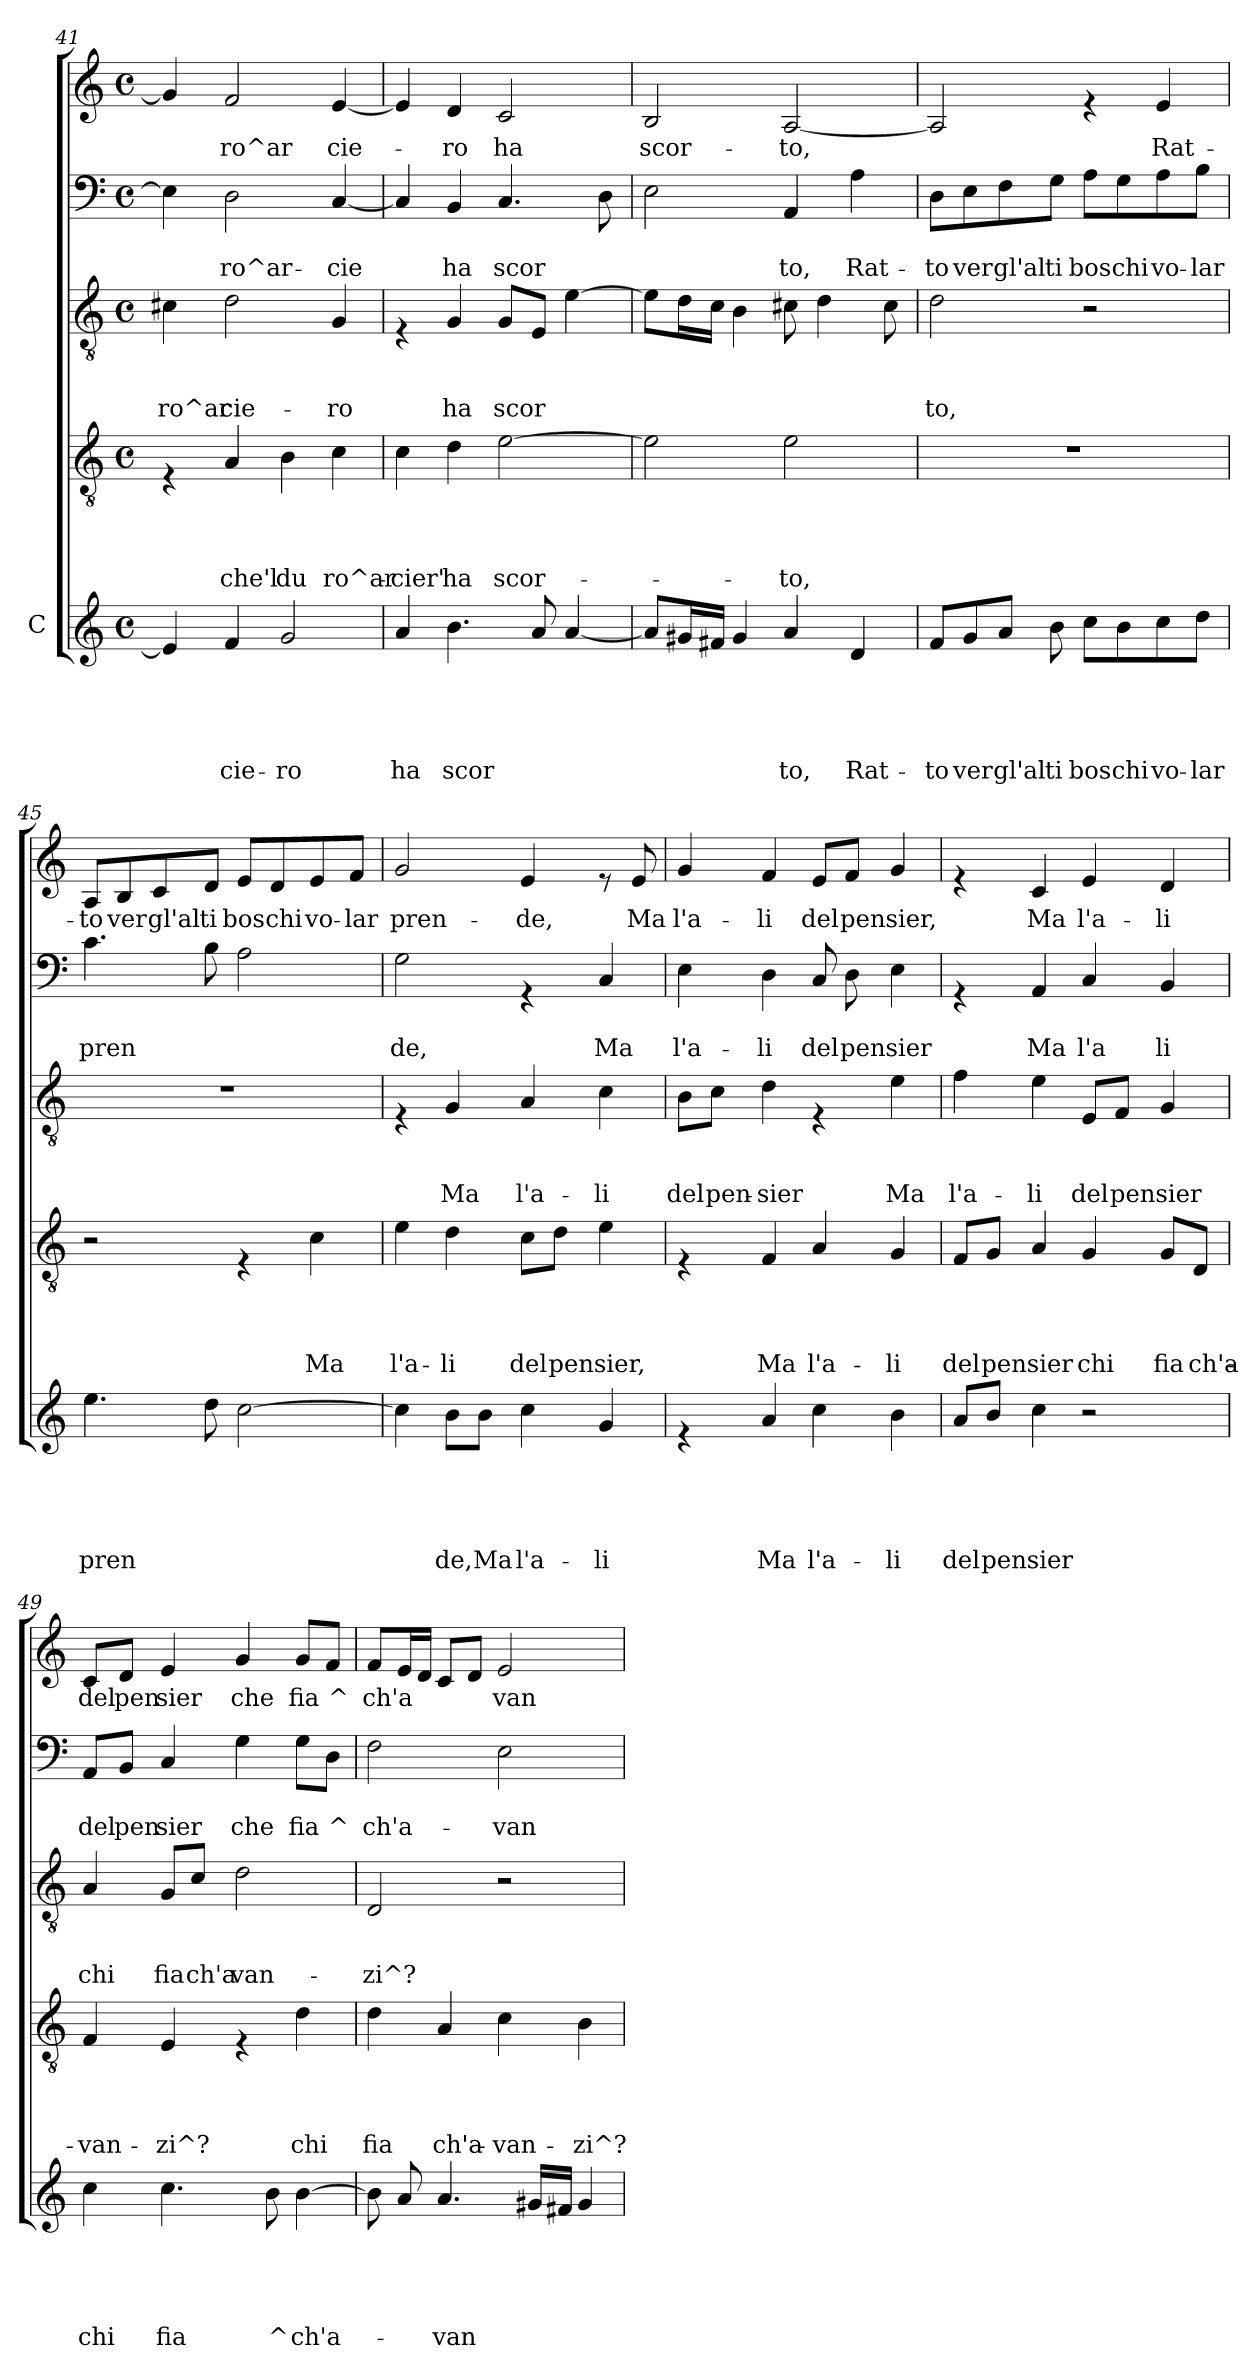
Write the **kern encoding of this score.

**kern	**text	**text	**text	**text	**text	**kern	**text	**text	**text	**text	**kern	**text	**text	**text	**kern	**text	**text	**kern	**text
*part5	*part5	*part5	*part5	*part5	*part5	*part4	*part4	*part4	*part4	*part4	*part3	*part3	*part3	*part3	*part2	*part2	*part2	*part1	*part1
*staff5	*staff5	*staff5	*staff5	*staff5	*staff5	*staff4	*staff4	*staff4	*staff4	*staff4	*staff3	*staff3	*staff3	*staff3	*staff2	*staff2	*staff2	*staff1	*staff1
*I"C	*	*	*	*	*	*	*	*	*	*	*	*	*	*	*	*	*	*	*
*clefG2	*	*	*	*	*	*clefGv2	*	*	*	*	*clefGv2	*	*	*	*clefF4	*	*	*clefG2	*
*k[]	*	*	*	*	*	*k[]	*	*	*	*	*k[]	*	*	*	*k[]	*	*	*k[]	*
*C:	*	*	*	*	*	*C:	*	*	*	*	*C:	*	*	*	*C:	*	*	*C:	*
*M4/4	*	*	*	*	*	*M4/4	*	*	*	*	*M4/4	*	*	*	*M4/4	*	*	*M4/4	*
*met(c)	*	*	*	*	*	*met(c)	*	*	*	*	*met(c)	*	*	*	*met(c)	*	*	*met(c)	*
=41	=41	=41	=41	=41	=41	=41	=41	=41	=41	=41	=41	=41	=41	=41	=41	=41	=41	=41	=41
!	!	!	!	!	!	!	!	!	!	!	!	!	!	!LO:LY:b	!	!	!	!	!
4e/]	.	.	.	.	.	4rE	.	.	.	.	4c#X\	.	.	-ro^ar	4E\]	.	.	4g/]	.
!	!	!	!	!	!LO:LY:b	!	!	!	!	!LO:LY:b	!	!	!	!LO:LY:b	!	!	!LO:LY:b	!	!LO:LY:b
4f/	.	.	.	.	-cie-	4A/	.	.	.	che'l	2d\	.	.	cie-	2D\	.	-ro^ar-	2f/	-ro^ar
!	!	!	!	!	!LO:LY:b	!	!	!	!	!LO:LY:b	!	!	!	!	!	!	!	!	!
2g/	.	.	.	.	-ro	4B\	.	.	.	du	.	.	.	.	.	.	.	.	.
!	!	!	!	!	!	!	!	!	!	!LO:LY:b	!	!	!	!LO:LY:b	!	!	!LO:LY:b	!	!LO:LY:b
.	.	.	.	.	.	4c\	.	.	.	ro^ar-	4G/	.	.	-ro	[<4C/	.	-cie	[<4e/	cie-
=42	=42	=42	=42	=42	=42	=42	=42	=42	=42	=42	=42	=42	=42	=42	=42	=42	=42	=42	=42
!	!	!	!	!	!LO:LY:b	!	!	!	!	!LO:LY:b	!	!	!	!	!	!	!	!	!
4a/	.	.	.	.	ha	4c\	.	.	.	-cier'	4rE	.	.	.	4C/]	.	.	4e/]	.
!	!	!	!	!	!LO:LY:b	!	!	!	!	!LO:LY:b	!	!	!	!LO:LY:b	!	!	!LO:LY:b	!	!LO:LY:b
4.b\	.	.	.	.	scor	4d\	.	.	.	ha	4G/	.	.	ha	4BB/	.	ha	4d/	-ro
!	!	!	!	!	!	!	!	!	!	!LO:LY:b	!	!	!	!LO:LY:b	!	!	!LO:LY:b	!	!LO:LY:b
.	.	.	.	.	.	[>2e\	.	.	.	scor-	8G/L	.	.	scor	4.C/	.	scor	2c/	ha
8a/	.	.	.	.	.	.	.	.	.	.	8E/J	.	.	.	.	.	.	.	.
[<4a/	.	.	.	.	.	.	.	.	.	.	[>4e\	.	.	.	.	.	.	.	.
.	.	.	.	.	.	.	.	.	.	.	.	.	.	.	8D\	.	.	.	.
=43	=43	=43	=43	=43	=43	=43	=43	=43	=43	=43	=43	=43	=43	=43	=43	=43	=43	=43	=43
!	!	!	!	!	!	!	!	!	!	!	!	!	!	!	!	!	!	!	!LO:LY:b
8a/L]	.	.	.	.	.	2e\]	.	.	.	.	8e\L]	.	.	.	2E\	.	.	2B/	scor-
16g#X/L	.	.	.	.	.	.	.	.	.	.	16d\L	.	.	.	.	.	.	.	.
16f#X/JJ	.	.	.	.	.	.	.	.	.	.	16c\JJ	.	.	.	.	.	.	.	.
4g#/	.	.	.	.	.	.	.	.	.	.	4B\	.	.	.	.	.	.	.	.
!	!	!	!	!	!LO:LY:b	!	!	!	!	!LO:LY:b	!	!	!	!	!	!	!LO:LY:b	!	!LO:LY:b
4a/	.	.	.	.	to,	2e\	.	.	.	-to,	8c#X\	.	.	.	4AA/	.	to,	[<2A/	-to,
.	.	.	.	.	.	.	.	.	.	.	4d\	.	.	.	.	.	.	.	.
!	!	!	!	!	!LO:LY:b	!	!	!	!	!	!	!	!	!	!	!	!LO:LY:b	!	!
4d/	.	.	.	.	Rat-	.	.	.	.	.	.	.	.	.	4A\	.	Rat-	.	.
.	.	.	.	.	.	.	.	.	.	.	8c#\	.	.	.	.	.	.	.	.
!!LO:LB:g=z
=44	=44	=44	=44	=44	=44	=44	=44	=44	=44	=44	=44	=44	=44	=44	=44	=44	=44	=44	=44
!	!	!	!	!	!LO:LY:b	!	!	!	!	!	!	!	!	!LO:LY:b	!	!	!LO:LY:b	!	!
8f/L	.	.	.	.	-to	1r	.	.	.	.	2d\	.	.	to,	8D\L	.	-to	2A/]	.
!	!	!	!	!	!LO:LY:b	!	!	!	!	!	!	!	!	!	!	!	!LO:LY:b	!	!
8g/	.	.	.	.	ver	.	.	.	.	.	.	.	.	.	8E\	.	ver	.	.
!	!	!	!	!	!LO:LY:b	!	!	!	!	!	!	!	!	!	!	!	!LO:LY:b	!	!
8a/J	.	.	.	.	gl'al	.	.	.	.	.	.	.	.	.	8F\	.	gl'al	.	.
!	!	!	!	!	!LO:LY:b	!	!	!	!	!	!	!	!	!	!	!	!LO:LY:b	!	!
8b\	.	.	.	.	ti	.	.	.	.	.	.	.	.	.	8G\J	.	ti	.	.
!	!	!	!	!	!LO:LY:b	!	!	!	!	!	!	!	!	!	!	!	!LO:LY:b	!	!
8cc\L	.	.	.	.	bos	.	.	.	.	.	2r	.	.	.	8A\L	.	bos	4re	.
!	!	!	!	!	!LO:LY:b	!	!	!	!	!	!	!	!	!	!	!	!LO:LY:b	!	!
8b\	.	.	.	.	chi	.	.	.	.	.	.	.	.	.	8G\	.	chi	.	.
!	!	!	!	!	!LO:LY:b	!	!	!	!	!	!	!	!	!	!	!	!LO:LY:b	!	!LO:LY:b
8cc\	.	.	.	.	vo-	.	.	.	.	.	.	.	.	.	8A\	.	vo-	4e/	Rat-
!	!	!	!	!	!LO:LY:b	!	!	!	!	!	!	!	!	!	!	!	!LO:LY:b	!	!
8dd\J	.	.	.	.	-lar	.	.	.	.	.	.	.	.	.	8B\J	.	-lar	.	.
=45	=45	=45	=45	=45	=45	=45	=45	=45	=45	=45	=45	=45	=45	=45	=45	=45	=45	=45	=45
!	!	!	!	!	!LO:LY:b	!	!	!	!	!	!	!	!	!	!	!	!LO:LY:b	!	!LO:LY:b
4.ee\	.	.	.	.	pren	2r	.	.	.	.	1r	.	.	.	4.c\	.	pren	8A/L	-to
!	!	!	!	!	!	!	!	!	!	!	!	!	!	!	!	!	!	!	!LO:LY:b
.	.	.	.	.	.	.	.	.	.	.	.	.	.	.	.	.	.	8B/	ver
!	!	!	!	!	!	!	!	!	!	!	!	!	!	!	!	!	!	!	!LO:LY:b
.	.	.	.	.	.	.	.	.	.	.	.	.	.	.	.	.	.	8c/	gl'al
!	!	!	!	!	!	!	!	!	!	!	!	!	!	!	!	!	!	!	!LO:LY:b
8dd\	.	.	.	.	.	.	.	.	.	.	.	.	.	.	8B\	.	.	8d/J	ti
!	!	!	!	!	!	!	!	!	!	!	!	!	!	!	!	!	!	!	!LO:LY:b
[>2cc\	.	.	.	.	.	4rE	.	.	.	.	.	.	.	.	2A\	.	.	8e/L	bos
!	!	!	!	!	!	!	!	!	!	!	!	!	!	!	!	!	!	!	!LO:LY:b
.	.	.	.	.	.	.	.	.	.	.	.	.	.	.	.	.	.	8d/	chi
!	!	!	!	!	!	!	!	!	!	!LO:LY:b	!	!	!	!	!	!	!	!	!LO:LY:b
.	.	.	.	.	.	4c\	.	.	.	Ma	.	.	.	.	.	.	.	8e/	vo-
!	!	!	!	!	!	!	!	!	!	!	!	!	!	!	!	!	!	!	!LO:LY:b
.	.	.	.	.	.	.	.	.	.	.	.	.	.	.	.	.	.	8f/J	-lar
=46	=46	=46	=46	=46	=46	=46	=46	=46	=46	=46	=46	=46	=46	=46	=46	=46	=46	=46	=46
!	!	!	!	!	!	!	!	!	!	!LO:LY:b	!	!	!	!	!	!	!LO:LY:b	!	!LO:LY:b
4cc\]	.	.	.	.	.	4e\	.	.	.	l'a-	4rE	.	.	.	2G\	.	de,	2g/	pren-
!	!	!	!	!	!LO:LY:b	!	!	!	!	!LO:LY:b	!	!	!	!LO:LY:b	!	!	!	!	!
8b\L	.	.	.	.	de,	4d\	.	.	.	-li	4G/	.	.	Ma	.	.	.	.	.
!	!	!	!	!	!LO:LY:b	!	!	!	!	!	!	!	!	!	!	!	!	!	!
8b\J	.	.	.	.	Ma	.	.	.	.	.	.	.	.	.	.	.	.	.	.
!	!	!	!	!	!LO:LY:b	!	!	!	!	!LO:LY:b	!	!	!	!LO:LY:b	!	!	!	!	!LO:LY:b
4cc\	.	.	.	.	l'a-	8c\L	.	.	.	del	4A/	.	.	l'a-	4rGG	.	.	4e/	-de,
!	!	!	!	!	!	!	!	!	!	!LO:LY:b	!	!	!	!	!	!	!	!	!
.	.	.	.	.	.	8d\J	.	.	.	pen	.	.	.	.	.	.	.	.	.
!	!	!	!	!	!LO:LY:b	!	!	!	!	!LO:LY:b	!	!	!	!LO:LY:b	!	!	!LO:LY:b	!	!
4g/	.	.	.	.	-li	4e\	.	.	.	sier,	4c\	.	.	-li	4C/	.	Ma	8re	.
!	!	!	!	!	!	!	!	!	!	!	!	!	!	!	!	!	!	!	!LO:LY:b
.	.	.	.	.	.	.	.	.	.	.	.	.	.	.	.	.	.	8e/	Ma
=47	=47	=47	=47	=47	=47	=47	=47	=47	=47	=47	=47	=47	=47	=47	=47	=47	=47	=47	=47
!	!	!	!	!	!	!	!	!	!	!	!	!	!	!LO:LY:b	!	!	!LO:LY:b	!	!LO:LY:b
4re	.	.	.	.	.	4rE	.	.	.	.	8B\L	.	.	del	4E\	.	l'a-	4g/	l'a-
!	!	!	!	!	!	!	!	!	!	!	!	!	!	!LO:LY:b	!	!	!	!	!
.	.	.	.	.	.	.	.	.	.	.	8c\J	.	.	pen-	.	.	.	.	.
!	!	!	!	!	!LO:LY:b	!	!	!	!	!LO:LY:b	!	!	!	!LO:LY:b	!	!	!LO:LY:b	!	!LO:LY:b
4a/	.	.	.	.	Ma	4F/	.	.	.	Ma	4d\	.	.	-sier	4D\	.	-li	4f/	-li
!	!	!	!	!	!LO:LY:b	!	!	!	!	!LO:LY:b	!	!	!	!	!	!	!LO:LY:b	!	!LO:LY:b
4cc\	.	.	.	.	l'a-	4A/	.	.	.	l'a-	4rE	.	.	.	8C/	.	del	8e/L	del
!	!	!	!	!	!	!	!	!	!	!	!	!	!	!	!	!	!LO:LY:b	!	!LO:LY:b
.	.	.	.	.	.	.	.	.	.	.	.	.	.	.	8D\	.	pen	8f/J	pen
!	!	!	!	!	!LO:LY:b	!	!	!	!	!LO:LY:b	!	!	!	!LO:LY:b	!	!	!LO:LY:b	!	!LO:LY:b
4b\	.	.	.	.	-li	4G/	.	.	.	-li	4e\	.	.	Ma	4E\	.	sier	4g/	sier,
!!LO:LB:g=z
=48	=48	=48	=48	=48	=48	=48	=48	=48	=48	=48	=48	=48	=48	=48	=48	=48	=48	=48	=48
!	!	!	!	!	!LO:LY:b	!	!	!	!	!LO:LY:b	!	!	!	!LO:LY:b	!	!	!	!	!
8a/L	.	.	.	.	del	8F/L	.	.	.	del	4f\	.	.	l'a-	4rGG	.	.	4re	.
!	!	!	!	!	!LO:LY:b	!	!	!	!	!LO:LY:b	!	!	!	!	!	!	!	!	!
8b/J	.	.	.	.	pen	8G/J	.	.	.	pen	.	.	.	.	.	.	.	.	.
!	!	!	!	!	!LO:LY:b	!	!	!	!	!LO:LY:b	!	!	!	!LO:LY:b	!	!	!LO:LY:b	!	!LO:LY:b
4cc\	.	.	.	.	sier	4A/	.	.	.	sier	4e\	.	.	-li	4AA/	.	Ma	4c/	Ma
!	!	!	!	!	!	!	!	!	!	!LO:LY:b	!	!	!	!LO:LY:b	!	!	!LO:LY:b	!	!LO:LY:b
2r	.	.	.	.	.	4G/	.	.	.	chi	8E/L	.	.	del	4C/	.	l'a	4e/	l'a-
!	!	!	!	!	!	!	!	!	!	!	!	!	!	!LO:LY:b	!	!	!	!	!
.	.	.	.	.	.	.	.	.	.	.	8F/J	.	.	pen	.	.	.	.	.
!	!	!	!	!	!	!	!	!	!	!LO:LY:b	!	!	!	!LO:LY:b	!	!	!LO:LY:b	!	!LO:LY:b
.	.	.	.	.	.	8G/L	.	.	.	fia	4G/	.	.	sier	4BB/	.	li	4d/	-li
!	!	!	!	!	!	!	!	!	!	!LO:LY:b	!	!	!	!	!	!	!	!	!
.	.	.	.	.	.	8D/J	.	.	.	ch'a-	.	.	.	.	.	.	.	.	.
=49	=49	=49	=49	=49	=49	=49	=49	=49	=49	=49	=49	=49	=49	=49	=49	=49	=49	=49	=49
!	!	!	!	!	!LO:LY:b	!	!	!	!	!LO:LY:b	!	!	!	!LO:LY:b	!	!	!LO:LY:b	!	!LO:LY:b
4cc\	.	.	.	.	chi	4F/	.	.	.	-van-	4A/	.	.	chi	8AA/L	.	del	8c/L	del
!	!	!	!	!	!	!	!	!	!	!	!	!	!	!	!	!	!LO:LY:b	!	!LO:LY:b
.	.	.	.	.	.	.	.	.	.	.	.	.	.	.	8BB/J	.	pen	8d/J	pen
!	!	!	!	!	!LO:LY:b	!	!	!	!	!LO:LY:b	!	!	!	!LO:LY:b	!	!	!LO:LY:b	!	!LO:LY:b
4.cc\	.	.	.	.	fia	4E/	.	.	.	-zi^?	8G/L	.	.	fia	4C/	.	sier	4e/	sier
!	!	!	!	!	!	!	!	!	!	!	!	!	!	!LO:LY:b	!	!	!	!	!
.	.	.	.	.	.	.	.	.	.	.	8c/J	.	.	ch'a	.	.	.	.	.
!	!	!	!	!	!	!	!	!	!	!	!	!	!	!LO:LY:b	!	!	!LO:LY:b	!	!LO:LY:b
.	.	.	.	.	.	4rE	.	.	.	.	2d\	.	.	van-	4G\	.	che	4g/	che
!	!	!	!	!	!LO:LY:b	!	!	!	!	!	!	!	!	!	!	!	!	!	!
8b\	.	.	.	.	^	.	.	.	.	.	.	.	.	.	.	.	.	.	.
!	!	!	!	!	!LO:LY:b	!	!	!	!	!LO:LY:b	!	!	!	!	!	!	!LO:LY:b	!	!LO:LY:b
[>4b\	.	.	.	.	ch'a-	4d\	.	.	.	chi	.	.	.	.	8G\L	.	fia	8g/L	fia
!	!	!	!	!	!	!	!	!	!	!	!	!	!	!	!	!	!LO:LY:b	!	!LO:LY:b
.	.	.	.	.	.	.	.	.	.	.	.	.	.	.	8D\J	.	^	8f/J	^
=50	=50	=50	=50	=50	=50	=50	=50	=50	=50	=50	=50	=50	=50	=50	=50	=50	=50	=50	=50
!	!	!	!	!	!	!	!	!	!	!LO:LY:b	!	!	!	!LO:LY:b	!	!	!LO:LY:b	!	!LO:LY:b
8b\]	.	.	.	.	.	4d\	.	.	.	fia	2D/	.	.	-zi^?	2F\	.	ch'a-	8f/L	ch'a
8a/	.	.	.	.	.	.	.	.	.	.	.	.	.	.	.	.	.	16e/L	.
.	.	.	.	.	.	.	.	.	.	.	.	.	.	.	.	.	.	16d/JJ	.
!	!	!	!	!	!LO:LY:b	!	!	!	!	!LO:LY:b	!	!	!	!	!	!	!	!	!
4.a/	.	.	.	.	-van	4A/	.	.	.	ch'a-	.	.	.	.	.	.	.	8c/L	.
.	.	.	.	.	.	.	.	.	.	.	.	.	.	.	.	.	.	8d/J	.
!	!	!	!	!	!	!	!	!	!	!LO:LY:b	!	!	!	!	!	!	!LO:LY:b	!	!LO:LY:b
.	.	.	.	.	.	4c\	.	.	.	-van-	2r	.	.	.	2E\	.	-van-	2e/	van-
16g#X/LL	.	.	.	.	.	.	.	.	.	.	.	.	.	.	.	.	.	.	.
16f#X/JJ	.	.	.	.	.	.	.	.	.	.	.	.	.	.	.	.	.	.	.
!	!	!	!	!	!	!	!	!	!	!LO:LY:b	!	!	!	!	!	!	!	!	!
4g#/	.	.	.	.	.	4B\	.	.	.	-zi^?	.	.	.	.	.	.	.	.	.
=	=	=	=	=	=	=	=	=	=	=	=	=	=	=	=	=	=	=	=
*-	*-	*-	*-	*-	*-	*-	*-	*-	*-	*-	*-	*-	*-	*-	*-	*-	*-	*-	*-
